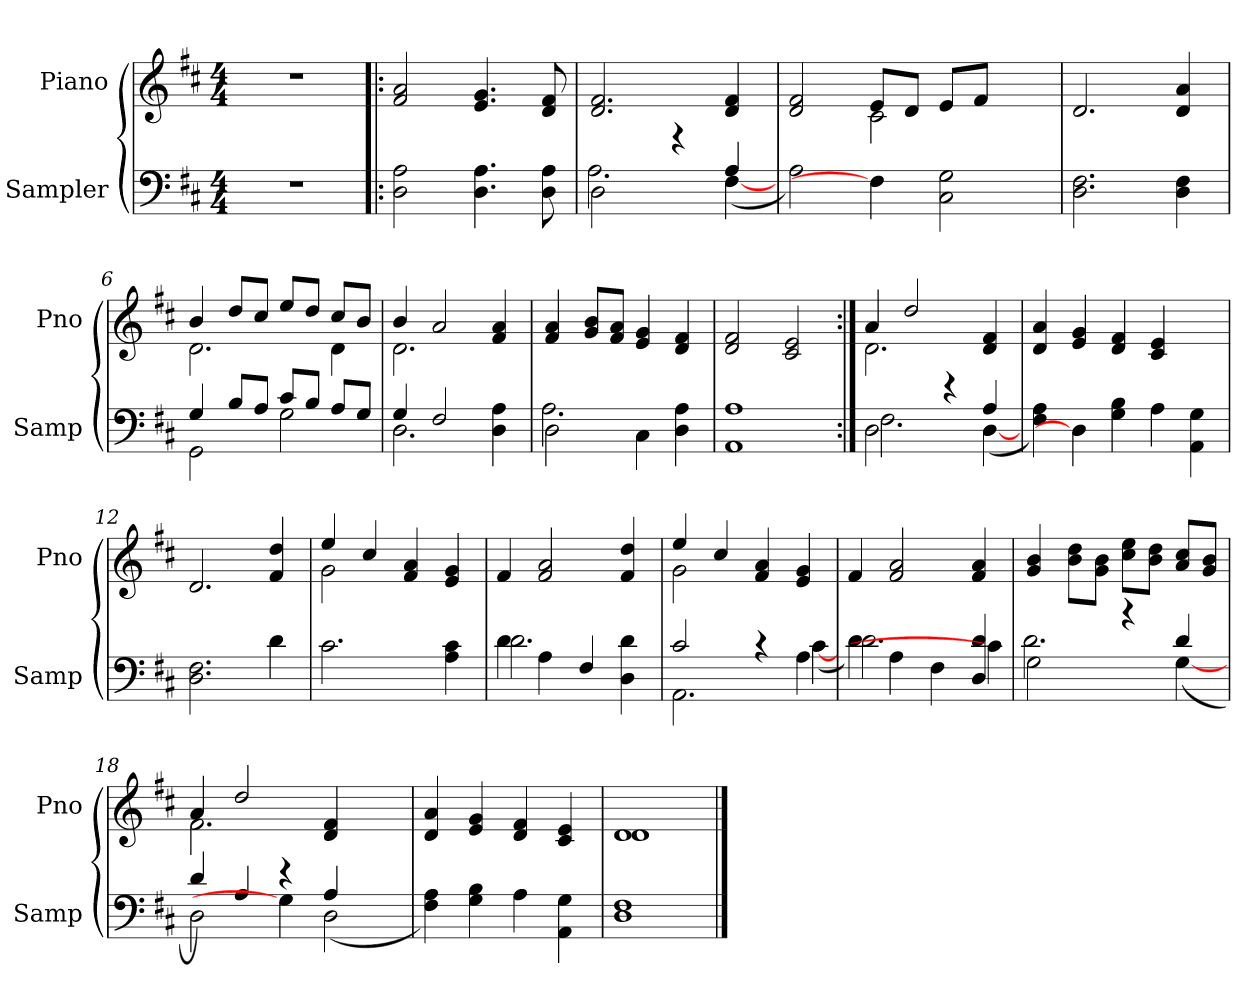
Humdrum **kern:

**kern	**kern
*part2	*part1
*staff2	*staff1
*I"Sampler	*I"Piano
*I'Samp	*I'Pno
*clefF4	*clefG2
*k[f#c#]	*k[f#c#]
*D:	*D:
*M4/4	*M4/4
=1	=1
1r	1r
=2!|:	=2!|:
2D 2A	2f# 2a
4.D 4.A	4.e 4.g
8D 8A	8d 8f#
=3	=3
*^	*
2D\	2.A	2.d 2.f#
4r	.	.
4A/	([4F#	4d 4f#
*v	*v	*
=4	=4
*	*^
2A)	2d 2f#	2ryy
4F#]	8e/L	2c#
.	8d/J	.
2C# 2G	8e/L	.
.	8f#/J	.
.	4ryy	4ryy
*	*v	*v
=5	=5
2.D 2.F#	2.d
4D 4F#	4d 4a
=6	=6
*^	*^
4G/	2GG	4b/	2.d
8B/L	.	8dd/L	.
8A/J	.	8cc#/J	.
8c#/L	2G	8ee/L	.
8B/J	.	8dd/J	.
8A/L	.	8cc#/L	4d
8G/J	.	8b/J	.
=7	=7	=7	=7
4G/	2.D	4b/	2.d
2F#/	.	2a/	.
4D 4A	4ryy	4f# 4a	4ryy
*	*	*v	*v
=8	=8	=8
2D\	2.A	4f# 4a
.	.	8g/ 8b/L
.	.	8f#/ 8a/J
4C#\	.	4e 4g
4D 4A	4ryy	4d 4f#
*v	*v	*
=9	=9
1AA 1A	2d 2f#
.	2c# 2e
=10:|!	=10:|!
*^	*^
2D\	2.F#	4a/	2.d
.	.	2dd/	.
4r	.	.	.
4A/	([4D	4d 4f#	4ryy
*v	*v	*	*
*	*v	*v
=11	=11
4F# 4A)	4d 4a
4D]	4e 4g
4G 4B	4d 4f#
4A	4c# 4e
4AA 4G	4ryy
=12	=12
2.D 2.F#	2.d
4d	4f# 4dd
=13	=13
*	*^
2.c#	4ee/	2g
.	4cc#/	.
.	4f# 4a	2ryy
4A 4c#	4e 4g	.
*	*v	*v
=14	=14
*^	*
4d\	2.d	4f#
4A\	.	2f# 2a
4F#	.	.
4D 4d	4ryy	4f# 4dd
=15	=15	=15
*	*	*^
2c#/	2.AA	4ee/	2g
.	.	4cc#/	.
4r	.	4f# 4a	2ryy
4A\	([4c#	4e 4g	.
*	*	*v	*v
=16	=16	=16
4d\)	2.d	4f#
4A\	.	2f# 2a
4F#\	.	.
4D 4d	4c#]	4f# 4a
=17	=17	=17
2G\	2.d	4g 4b
.	.	8b\ 8dd\L
.	.	8g\ 8b\J
4r	.	8cc#\ 8ee\L
.	.	8b\ 8dd\J
4d/	([4G	8a/ 8cc#/L
.	.	8g/ 8b/J
=18	=18	=18
*	*	*^
4d/)	2D	4a/	2.f#
4A/	.	2dd/	.
4r	4G]	.	.
4A/	(2D	4d 4f#	4ryy
4ryy	.	4ryy	4ryy
*v	*v	*	*
*	*v	*v
=19	=19
4F# 4A)	4d 4a
4G 4B	4e 4g
4A	4d 4f#
4AA 4G	4c# 4e
=20	=20
*	*^
1D 1F#	1d/	1d
*	*v	*v
==	==
*-	*-
